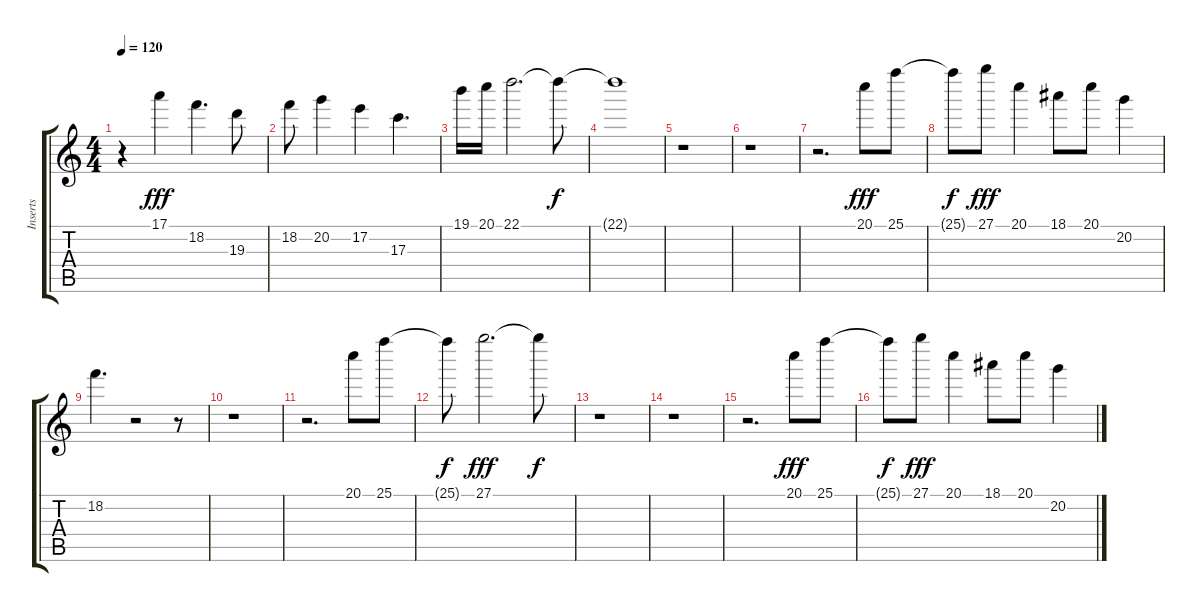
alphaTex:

\track ("Inserts" "Inserts") {instrument electricguitarclean}
\staff {score tabs}
\tuning (E4 B3 G3 D3 A2 E2) {hide}
\ts (4 4)
\tempo 120
\clef g2
\ks c
r.4{dy fff} 17.1.4{instrument piccolo} 18.2.4{d} 19.3.8 |
18.2.8 20.2.4 17.2.4 17.3.4{d} |
19.1.16 20.1.16 22.1.2{d} 22.1{t}.8{dy f} |
22.1{t}.1 |
r.1 |
r.1 |
r.2{d} 20.1.8{dy fff instrument celesta} 25.1.8 |
25.1{t}.8{dy f} 27.1.8{dy fff} 20.1.4 18.1.8 20.1.8 20.2.4 |
18.2.4{d} r.2 r.8 |
r.1 |
r.2{d} 20.1.8 25.1.8 |
25.1{t}.8{dy f} 27.1.2{d dy fff} 27.1{t}.8{dy f} |
r.1 |
r.1 |
r.2{d} 20.1.8{dy fff} 25.1.8 |
25.1{t}.8{dy f} 27.1.8{dy fff} 20.1.4 18.1.8 20.1.8 20.2.4
